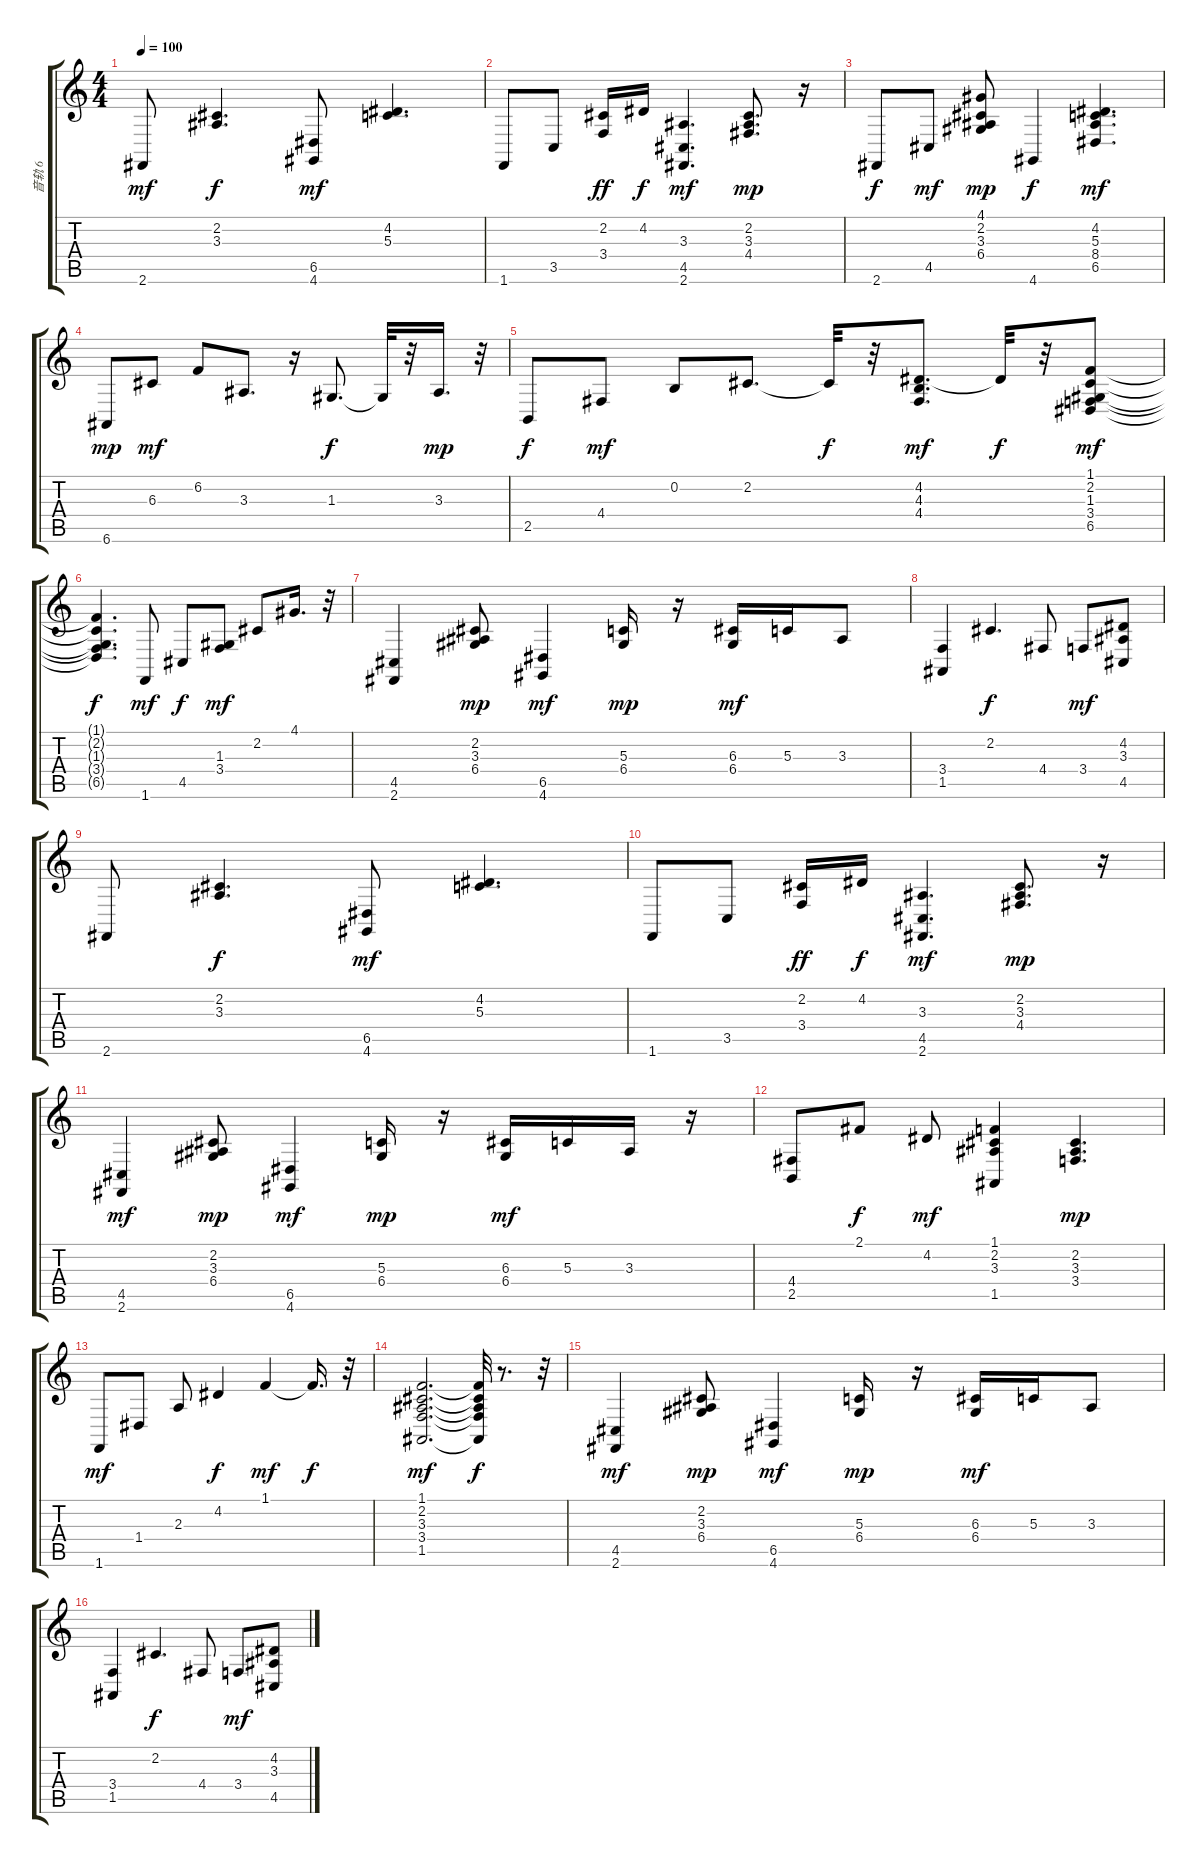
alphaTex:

\track ("音轨 6" "音轨 6") {instrument electricpiano2}
\staff {score tabs}
\tuning (E4 B3 G3 D3 A2 E2) {hide}
\ts (4 4)
\tempo 100
\clef g2
\ks c
2.6.8{dy mf} (2.2 3.3).4{d dy f} (6.5 4.6).8{dy mf} (4.2 5.3).4{d} |
1.6.8 3.5.8 (2.2 3.4).16{dy ff} 4.2.16{dy f} (3.3 4.5 2.6).4{d dy mf} (2.2 3.3 4.4).8{d dy mp} r.16 |
2.6.8{dy f} 4.5.8{dy mf} (4.1 2.2 3.3 6.4).8{dy mp} 4.6.4{dy f} (4.2 5.3 8.4 6.5).4{d dy mf} |
6.6.8{dy mp} 6.3.8{dy mf} 6.2.8 3.3.8{d} r.16 1.3.8{d dy f} 1.3{t}.32 r.32 3.3.16{d dy mp} r.32 |
2.5.8{dy f} 4.4.8{dy mf} 0.2.8 2.2.8{d} 2.2{t}.32{dy f} r.32 (4.2 4.3 4.4).8{d dy mf} 4.2{t}.32{dy f} r.32 (1.1 2.2 1.3 3.4 6.5).8{dy mf} |
(1.1{t} 2.2{t} 1.3{t} 3.4{t} 6.5{t}).4{d dy f} 1.6.8{dy mf} 4.5.8{dy f} (1.3 3.4).8{dy mf} 2.2.8 4.1.16{d} r.32 |
(4.5 2.6).4 (2.2 3.3 6.4).8{dy mp} (6.5 4.6).4{dy mf} (5.3 6.4).16{dy mp} r.16 (6.3 6.4).16{dy mf} 5.3.16 3.3.8 |
(3.4 1.5).4 2.2.4{d dy f} 4.4.8 3.4.8{dy mf} (4.2 3.3 4.5).8 |
2.6.8 (2.2 3.3).4{d dy f} (6.5 4.6).8{dy mf} (4.2 5.3).4{d} |
1.6.8 3.5.8 (2.2 3.4).16{dy ff} 4.2.16{dy f} (3.3 4.5 2.6).4{d dy mf} (2.2 3.3 4.4).8{d dy mp} r.16 |
(4.5 2.6).4{dy mf} (2.2 3.3 6.4).8{dy mp} (6.5 4.6).4{dy mf} (5.3 6.4).16{dy mp} r.16 (6.3 6.4).16{dy mf} 5.3.16 3.3.16 r.16 |
(4.4 2.5).8 2.1.8{dy f} 4.2.8{dy mf} (1.1 2.2 3.3 1.5).4 (2.2 3.3 3.4).4{d dy mp} |
1.6.8{dy mf} 1.4.8 2.3.8 4.2.4{dy f} 1.1.4{dy mf} 1.1{t}.16{d dy f} r.32 |
(1.1 2.2 3.3 3.4 1.5).2{d dy mf} (1.1{t} 2.2{t} 3.3{t} 3.4{t} 1.5{t}).32{dy f} r.8{d} r.32 |
(4.5 2.6).4{dy mf} (2.2 3.3 6.4).8{dy mp} (6.5 4.6).4{dy mf} (5.3 6.4).16{dy mp} r.16 (6.3 6.4).16{dy mf} 5.3.16 3.3.8 |
(3.4 1.5).4 2.2.4{d dy f} 4.4.8 3.4.8{dy mf} (4.2 3.3 4.5).8
